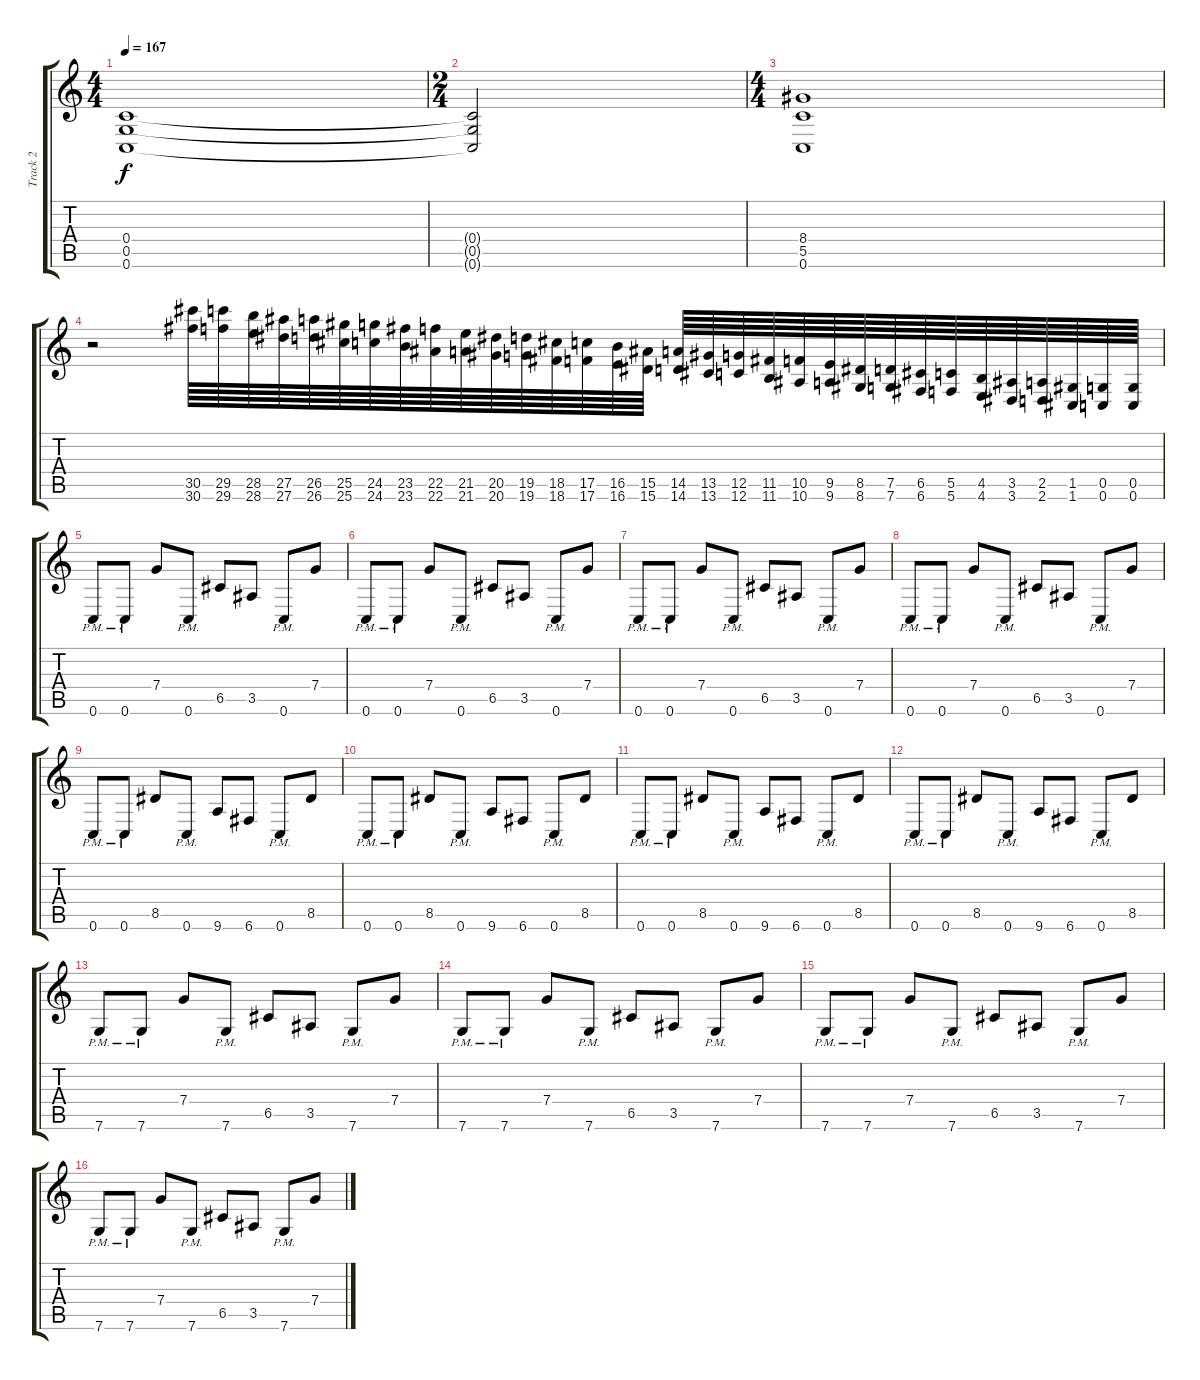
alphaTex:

\track ("Track 2" "Track 2") {instrument distortionguitar}
\staff {score tabs}
\tuning (D4 A3 F3 C3 G2 C2) {hide}
\ts (4 4)
\tempo 167
\clef g2
\ks c
(0.4 0.5 0.6).1{dy f} |
\ts (2 4)
(0.4{t} 0.5{t} 0.6{t}).2 |
\ts (4 4)
(8.4 5.5 0.6).1 |
r.2 (30.5 30.6).64 (29.5 29.6).64 (28.5 28.6).64 (27.5 27.6).64 (26.5 26.6).64 (25.5 25.6).64 (24.5 24.6).64 (23.5 23.6).64 (22.5 22.6).64 (21.5 21.6).64 (20.5 20.6).64 (19.5 19.6).64 (18.5 18.6).64 (17.5 17.6).64 (16.5 16.6).64 (15.5 15.6).64 (14.5 14.6).64 (13.5 13.6).64 (12.5 12.6).64 (11.5 11.6).64 (10.5 10.6).64 (9.5 9.6).64 (8.5 8.6).64 (7.5 7.6).64 (6.5 6.6).64 (5.5 5.6).64 (4.5 4.6).64 (3.5 3.6).64 (2.5 2.6).64 (1.5 1.6).64 (0.5 0.6).64 (0.5 0.6).64 |
0.6{pm}.8 0.6{pm}.8 7.4.8 0.6{pm}.8 6.5.8 3.5.8 0.6{pm}.8 7.4.8 |
0.6{pm}.8 0.6{pm}.8 7.4.8 0.6{pm}.8 6.5.8 3.5.8 0.6{pm}.8 7.4.8 |
0.6{pm}.8 0.6{pm}.8 7.4.8 0.6{pm}.8 6.5.8 3.5.8 0.6{pm}.8 7.4.8 |
0.6{pm}.8 0.6{pm}.8 7.4.8 0.6{pm}.8 6.5.8 3.5.8 0.6{pm}.8 7.4.8 |
0.6{pm}.8 0.6{pm}.8 8.5.8 0.6{pm}.8 9.6.8 6.6.8 0.6{pm}.8 8.5.8 |
0.6{pm}.8 0.6{pm}.8 8.5.8 0.6{pm}.8 9.6.8 6.6.8 0.6{pm}.8 8.5.8 |
0.6{pm}.8 0.6{pm}.8 8.5.8 0.6{pm}.8 9.6.8 6.6.8 0.6{pm}.8 8.5.8 |
0.6{pm}.8 0.6{pm}.8 8.5.8 0.6{pm}.8 9.6.8 6.6.8 0.6{pm}.8 8.5.8 |
7.6{pm}.8 7.6{pm}.8 7.4.8 7.6{pm}.8 6.5.8 3.5.8 7.6{pm}.8 7.4.8 |
7.6{pm}.8 7.6{pm}.8 7.4.8 7.6{pm}.8 6.5.8 3.5.8 7.6{pm}.8 7.4.8 |
7.6{pm}.8 7.6{pm}.8 7.4.8 7.6{pm}.8 6.5.8 3.5.8 7.6{pm}.8 7.4.8 |
7.6{pm}.8 7.6{pm}.8 7.4.8 7.6{pm}.8 6.5.8 3.5.8 7.6{pm}.8 7.4.8
